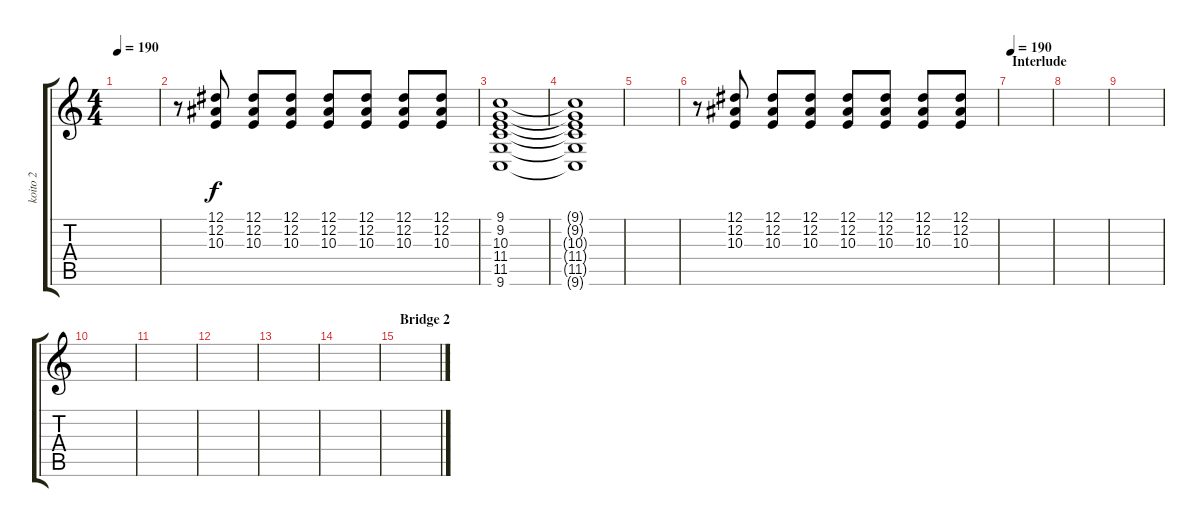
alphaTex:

\track ("koito 2" "koito 2") {instrument koto}
\staff {score tabs}
\tuning (Eb4 Bb3 Gb3 Db3 Ab2 Eb2) {hide}
\ts (4 4)
\tempo 190
\clef g2
\ks c
|
r.8 (12.1 12.2 10.3).8{balance 0} (12.1 12.2 10.3).8 (12.1 12.2 10.3).8 (12.1 12.2 10.3).8 (12.1 12.2 10.3).8 (12.1 12.2 10.3).8 (12.1 12.2 10.3).8 |
(9.1 9.2 10.3 11.4 11.5 9.6).1{volume 7 balance 16} |
(9.1{t} 9.2{t} 10.3{t} 11.4{t} 11.5{t} 9.6{t}).1 |
|
r.8 (12.1 12.2 10.3).8{volume 9 balance 0} (12.1 12.2 10.3).8 (12.1 12.2 10.3).8 (12.1 12.2 10.3).8 (12.1 12.2 10.3).8 (12.1 12.2 10.3).8 (12.1 12.2 10.3).8 |
\section ("" "Interlude")
\tempo 190
|
|
|
|
|
|
|
|
\section ("" "Bridge 2")
